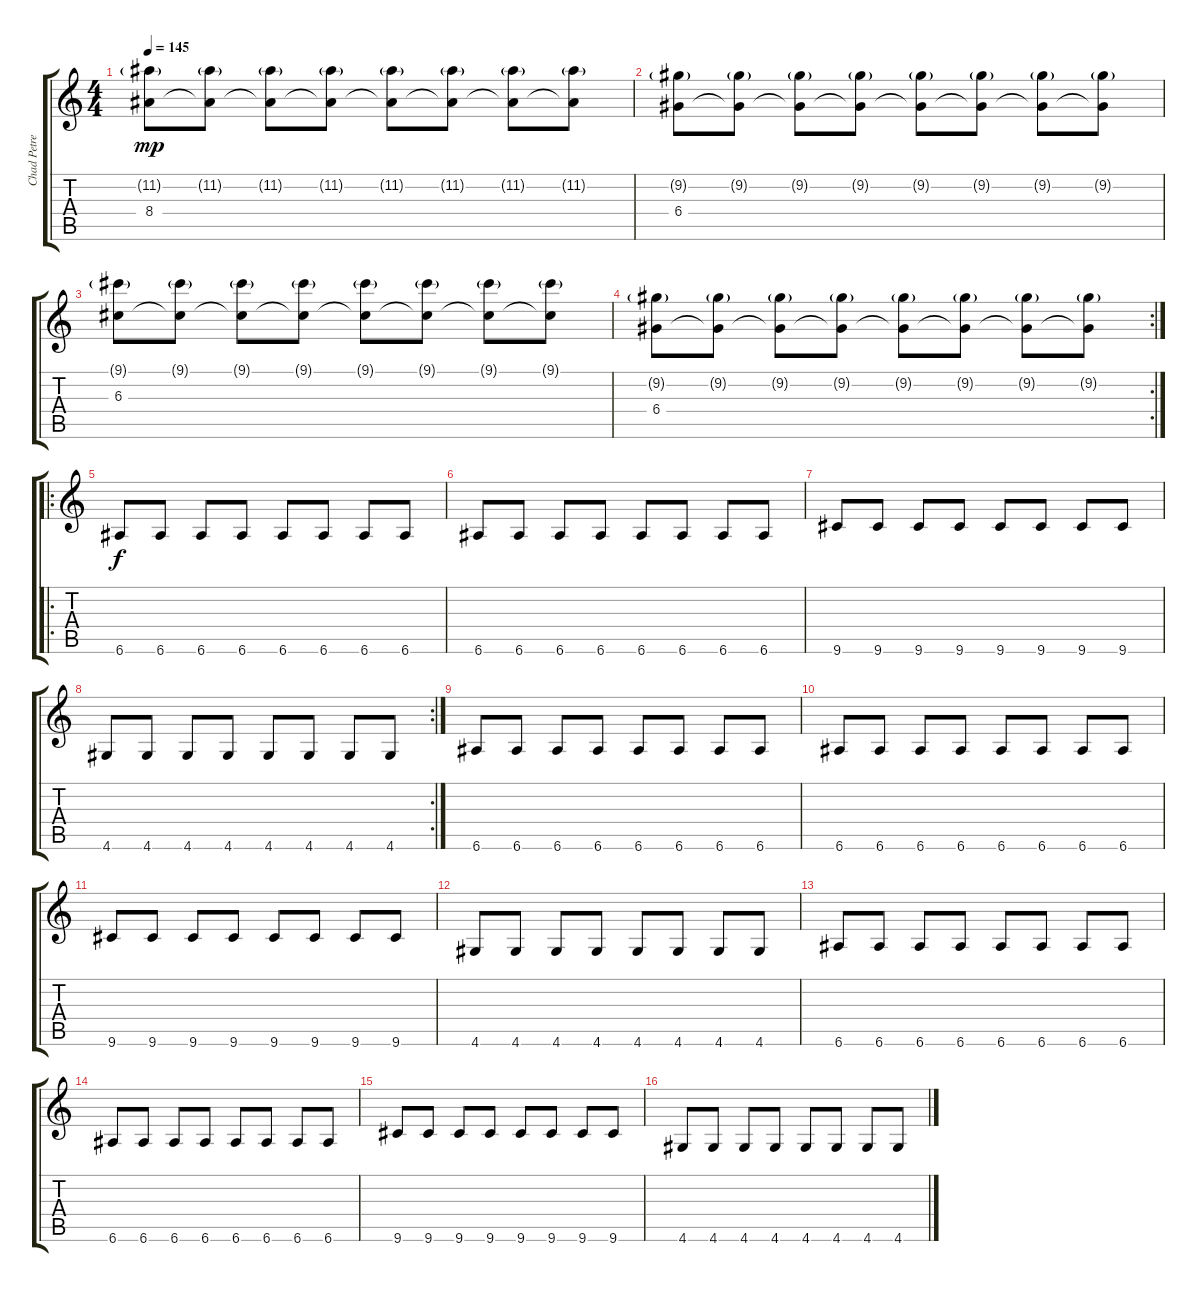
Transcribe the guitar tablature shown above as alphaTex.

\track ("Chad Petree" "Chad Petre") {instrument electricguitarmuted}
\staff {score tabs}
\tuning (E4 B3 G3 D3 A2 E2) {hide}
\ts (4 4)
\tempo 145
\clef g2
\ks c
(11.2{g} 8.4).8{dy mp} (11.2{g} 8.4{t}).8 (11.2{g} 8.4{t}).8 (11.2{g} 8.4{t}).8 (11.2{g} 8.4{t}).8 (11.2{g} 8.4{t}).8 (11.2{g} 8.4{t}).8 (11.2{g} 8.4{t}).8 |
(9.2{g} 6.4).8 (9.2{g} 6.4{t}).8 (9.2{g} 6.4{t}).8 (9.2{g} 6.4{t}).8 (9.2{g} 6.4{t}).8 (9.2{g} 6.4{t}).8 (9.2{g} 6.4{t}).8 (9.2{g} 6.4{t}).8 |
(9.1{g} 6.3).8 (9.1{g} 6.3{t}).8 (9.1{g} 6.3{t}).8 (9.1{g} 6.3{t}).8 (9.1{g} 6.3{t}).8 (9.1{g} 6.3{t}).8 (9.1{g} 6.3{t}).8 (9.1{g} 6.3{t}).8 |
\rc 2
(9.2{g} 6.4).8 (9.2{g} 6.4{t}).8 (9.2{g} 6.4{t}).8 (9.2{g} 6.4{t}).8 (9.2{g} 6.4{t}).8 (9.2{g} 6.4{t}).8 (9.2{g} 6.4{t}).8 (9.2{g} 6.4{t}).8 |
\ro
6.6.8{dy f instrument electricguitarmuted} 6.6.8 6.6.8 6.6.8 6.6.8 6.6.8 6.6.8 6.6.8 |
6.6.8 6.6.8 6.6.8 6.6.8 6.6.8 6.6.8 6.6.8 6.6.8 |
9.6.8 9.6.8 9.6.8 9.6.8 9.6.8 9.6.8 9.6.8 9.6.8 |
\rc 2
4.6.8 4.6.8 4.6.8 4.6.8 4.6.8 4.6.8 4.6.8 4.6.8 |
6.6.8{instrument electricguitarmuted} 6.6.8 6.6.8 6.6.8 6.6.8 6.6.8 6.6.8 6.6.8 |
6.6.8 6.6.8 6.6.8 6.6.8 6.6.8 6.6.8 6.6.8 6.6.8 |
9.6.8 9.6.8 9.6.8 9.6.8 9.6.8 9.6.8 9.6.8 9.6.8 |
4.6.8 4.6.8 4.6.8 4.6.8 4.6.8 4.6.8 4.6.8 4.6.8 |
6.6.8 6.6.8 6.6.8 6.6.8 6.6.8 6.6.8 6.6.8 6.6.8 |
6.6.8 6.6.8 6.6.8 6.6.8 6.6.8 6.6.8 6.6.8 6.6.8 |
9.6.8 9.6.8 9.6.8 9.6.8 9.6.8 9.6.8 9.6.8 9.6.8 |
4.6.8 4.6.8 4.6.8 4.6.8 4.6.8 4.6.8 4.6.8 4.6.8
